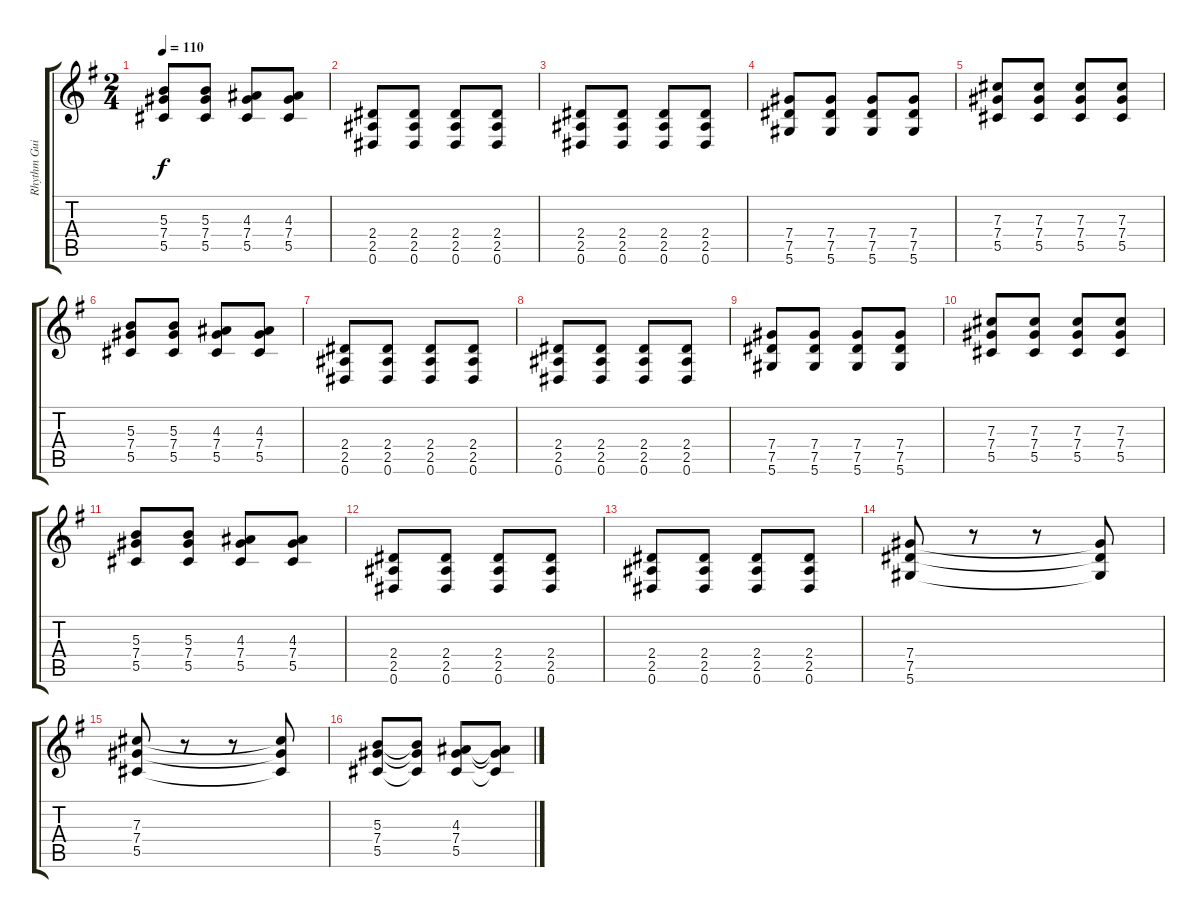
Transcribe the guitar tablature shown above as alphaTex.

\track ("Rhythm Guitar" "Rhythm Gui") {instrument overdrivenguitar}
\staff {score tabs}
\tuning (Eb4 Bb3 Gb3 Db3 Ab2 Eb2) {hide}
\ts (2 4)
\tempo 110
\clef g2
\ks g
(5.3 7.4 5.5).8{dy f} (5.3 7.4 5.5).8 (4.3 7.4 5.5).8 (4.3 7.4 5.5).8 |
(2.4 2.5 0.6).8 (2.4 2.5 0.6).8 (2.4 2.5 0.6).8 (2.4 2.5 0.6).8 |
(2.4 2.5 0.6).8 (2.4 2.5 0.6).8 (2.4 2.5 0.6).8 (2.4 2.5 0.6).8 |
(7.4 7.5 5.6).8 (7.4 7.5 5.6).8 (7.4 7.5 5.6).8 (7.4 7.5 5.6).8 |
(7.3 7.4 5.5).8 (7.3 7.4 5.5).8 (7.3 7.4 5.5).8 (7.3 7.4 5.5).8 |
(5.3 7.4 5.5).8 (5.3 7.4 5.5).8 (4.3 7.4 5.5).8 (4.3 7.4 5.5).8 |
(2.4 2.5 0.6).8 (2.4 2.5 0.6).8 (2.4 2.5 0.6).8 (2.4 2.5 0.6).8 |
(2.4 2.5 0.6).8 (2.4 2.5 0.6).8 (2.4 2.5 0.6).8 (2.4 2.5 0.6).8 |
(7.4 7.5 5.6).8 (7.4 7.5 5.6).8 (7.4 7.5 5.6).8 (7.4 7.5 5.6).8 |
(7.3 7.4 5.5).8 (7.3 7.4 5.5).8 (7.3 7.4 5.5).8 (7.3 7.4 5.5).8 |
(5.3 7.4 5.5).8 (5.3 7.4 5.5).8 (4.3 7.4 5.5).8 (4.3 7.4 5.5).8 |
(2.4 2.5 0.6).8 (2.4 2.5 0.6).8 (2.4 2.5 0.6).8 (2.4 2.5 0.6).8 |
(2.4 2.5 0.6).8 (2.4 2.5 0.6).8 (2.4 2.5 0.6).8 (2.4 2.5 0.6).8 |
(7.4 7.5 5.6).8 r.8 r.8 (7.4{t} 7.5{t} 5.6{t}).8 |
(7.3 7.4 5.5).8 r.8 r.8 (7.3{t} 7.4{t} 5.5{t}).8 |
(5.3 7.4 5.5).8 (5.3{t} 7.4{t} 5.5{t}).8 (4.3 7.4 5.5).8 (4.3{t} 7.4{t} 5.5{t}).8
